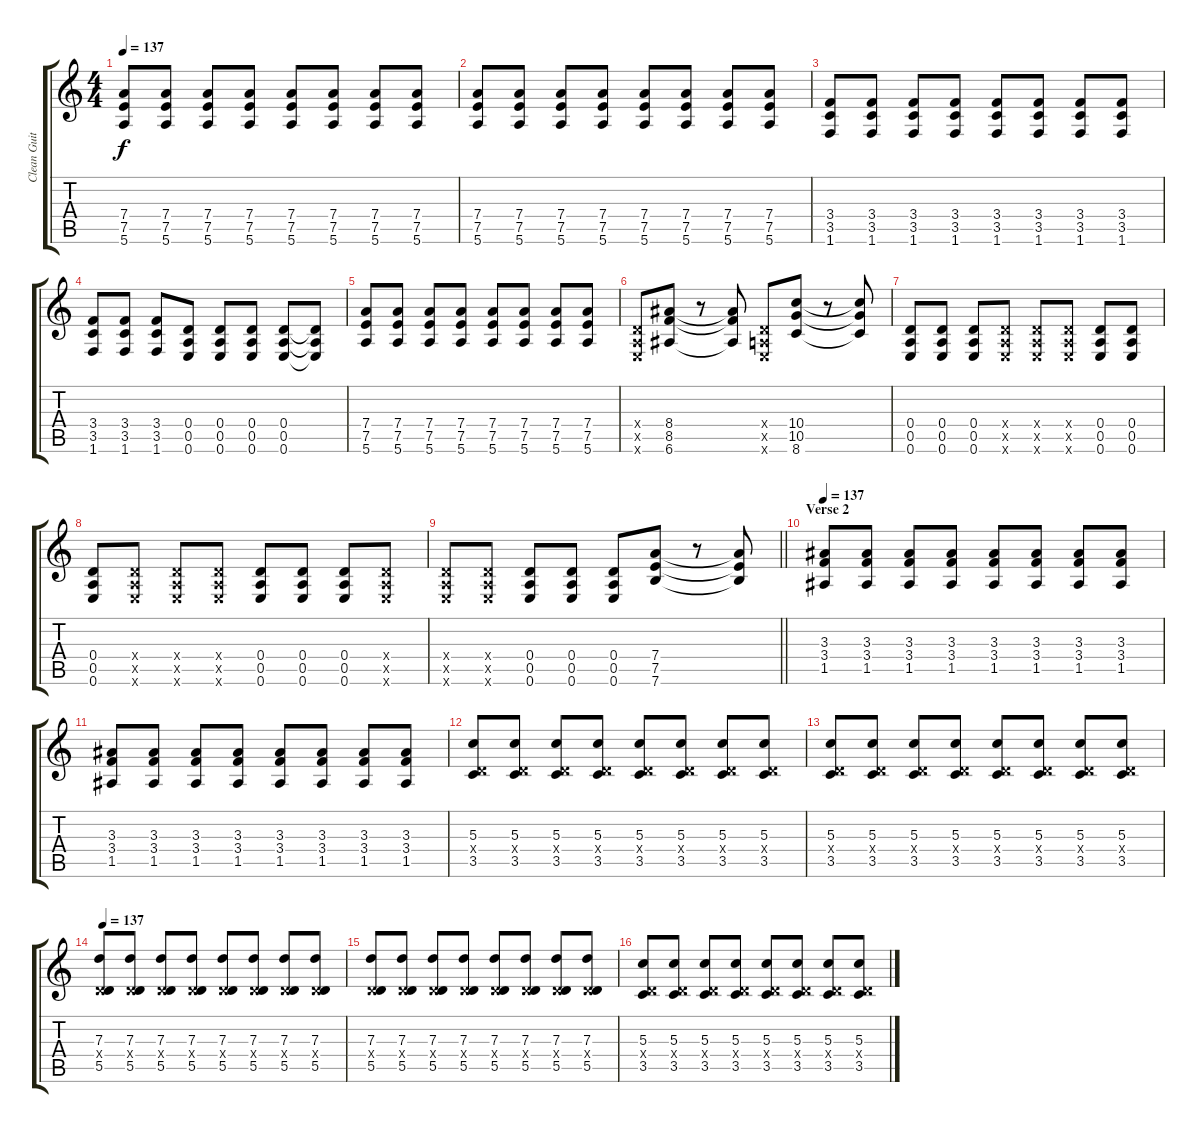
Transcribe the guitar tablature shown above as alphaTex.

\track ("Clean Guitar (Stephen)" "Clean Guit") {instrument distortionguitar}
\staff {score tabs}
\tuning (E4 B3 G3 D3 A2 E2) {hide}
\ts (4 4)
\tempo 137
\clef g2
\ks c
(7.4 7.5 5.6).8{dy f} (7.4 7.5 5.6).8 (7.4 7.5 5.6).8 (7.4 7.5 5.6).8 (7.4 7.5 5.6).8 (7.4 7.5 5.6).8 (7.4 7.5 5.6).8 (7.4 7.5 5.6).8 |
(7.4 7.5 5.6).8 (7.4 7.5 5.6).8 (7.4 7.5 5.6).8 (7.4 7.5 5.6).8 (7.4 7.5 5.6).8 (7.4 7.5 5.6).8 (7.4 7.5 5.6).8 (7.4 7.5 5.6).8 |
(3.4 3.5 1.6).8{volume 15} (3.4 3.5 1.6).8 (3.4 3.5 1.6).8 (3.4 3.5 1.6).8 (3.4 3.5 1.6).8 (3.4 3.5 1.6).8 (3.4 3.5 1.6).8 (3.4 3.5 1.6).8 |
(3.4 3.5 1.6).8 (3.4 3.5 1.6).8 (3.4 3.5 1.6).8 (0.4 0.5 0.6).8 (0.4 0.5 0.6).8 (0.4 0.5 0.6).8 (0.4 0.5 0.6).8 (0.4{t} 0.5{t} 0.6{t}).8 |
(7.4 7.5 5.6).8 (7.4 7.5 5.6).8 (7.4 7.5 5.6).8 (7.4 7.5 5.6).8 (7.4 7.5 5.6).8 (7.4 7.5 5.6).8 (7.4 7.5 5.6).8 (7.4 7.5 5.6).8 |
(0.4{x} 0.5{x} 0.6{x}).8{volume 13} (8.4 8.5 6.6).8 r.8 (8.4{t} 8.5{t} 6.6{t}).8 (0.4{x} 0.5{x} 0.6{x}).8 (10.4 10.5 8.6).8 r.8 (10.4{t} 10.5{t} 8.6{t}).8 |
(0.4 0.5 0.6).8 (0.4 0.5 0.6).8 (0.4 0.5 0.6).8 (0.4{x} 0.5{x} 0.6{x}).8 (0.4{x} 0.5{x} 0.6{x}).8 (0.4{x} 0.5{x} 0.6{x}).8 (0.4 0.5 0.6).8 (0.4 0.5 0.6).8 |
(0.4 0.5 0.6).8 (0.4{x} 0.5{x} 0.6{x}).8 (0.4{x} 0.5{x} 0.6{x}).8 (0.4{x} 0.5{x} 0.6{x}).8 (0.4 0.5 0.6).8 (0.4 0.5 0.6).8 (0.4 0.5 0.6).8 (0.4{x} 0.5{x} 0.6{x}).8 |
\barLineRight lightlight
(0.4{x} 0.5{x} 0.6{x}).8 (0.4{x} 0.5{x} 0.6{x}).8 (0.4 0.5 0.6).8 (0.4 0.5 0.6).8 (0.4 0.5 0.6).8 (7.4 7.5 7.6).8 r.8 (7.4{t} 7.5{t} 7.6{t}).8 |
\section ("" "Verse 2")
\tempo 137
(3.3 3.4 1.5).8 (3.3 3.4 1.5).8 (3.3 3.4 1.5).8 (3.3 3.4 1.5).8 (3.3 3.4 1.5).8 (3.3 3.4 1.5).8 (3.3 3.4 1.5).8 (3.3 3.4 1.5).8 |
(3.3 3.4 1.5).8 (3.3 3.4 1.5).8 (3.3 3.4 1.5).8 (3.3 3.4 1.5).8 (3.3 3.4 1.5).8 (3.3 3.4 1.5).8 (3.3 3.4 1.5).8 (3.3 3.4 1.5).8 |
(5.3 0.4{x} 3.5).8 (5.3 0.4{x} 3.5).8 (5.3 0.4{x} 3.5).8 (5.3 0.4{x} 3.5).8 (5.3 0.4{x} 3.5).8 (5.3 0.4{x} 3.5).8 (5.3 0.4{x} 3.5).8 (5.3 0.4{x} 3.5).8 |
(5.3 0.4{x} 3.5).8 (5.3 0.4{x} 3.5).8 (5.3 0.4{x} 3.5).8 (5.3 0.4{x} 3.5).8 (5.3 0.4{x} 3.5).8 (5.3 0.4{x} 3.5).8 (5.3 0.4{x} 3.5).8 (5.3 0.4{x} 3.5).8 |
\tempo 137
(7.3 0.4{x} 5.5).8 (7.3 0.4{x} 5.5).8 (7.3 0.4{x} 5.5).8 (7.3 0.4{x} 5.5).8 (7.3 0.4{x} 5.5).8 (7.3 0.4{x} 5.5).8 (7.3 0.4{x} 5.5).8 (7.3 0.4{x} 5.5).8 |
(7.3 0.4{x} 5.5).8 (7.3 0.4{x} 5.5).8 (7.3 0.4{x} 5.5).8 (7.3 0.4{x} 5.5).8 (7.3 0.4{x} 5.5).8 (7.3 0.4{x} 5.5).8 (7.3 0.4{x} 5.5).8 (7.3 0.4{x} 5.5).8 |
(5.3 0.4{x} 3.5).8 (5.3 0.4{x} 3.5).8 (5.3 0.4{x} 3.5).8 (5.3 0.4{x} 3.5).8 (5.3 0.4{x} 3.5).8 (5.3 0.4{x} 3.5).8 (5.3 0.4{x} 3.5).8 (5.3 0.4{x} 3.5).8
